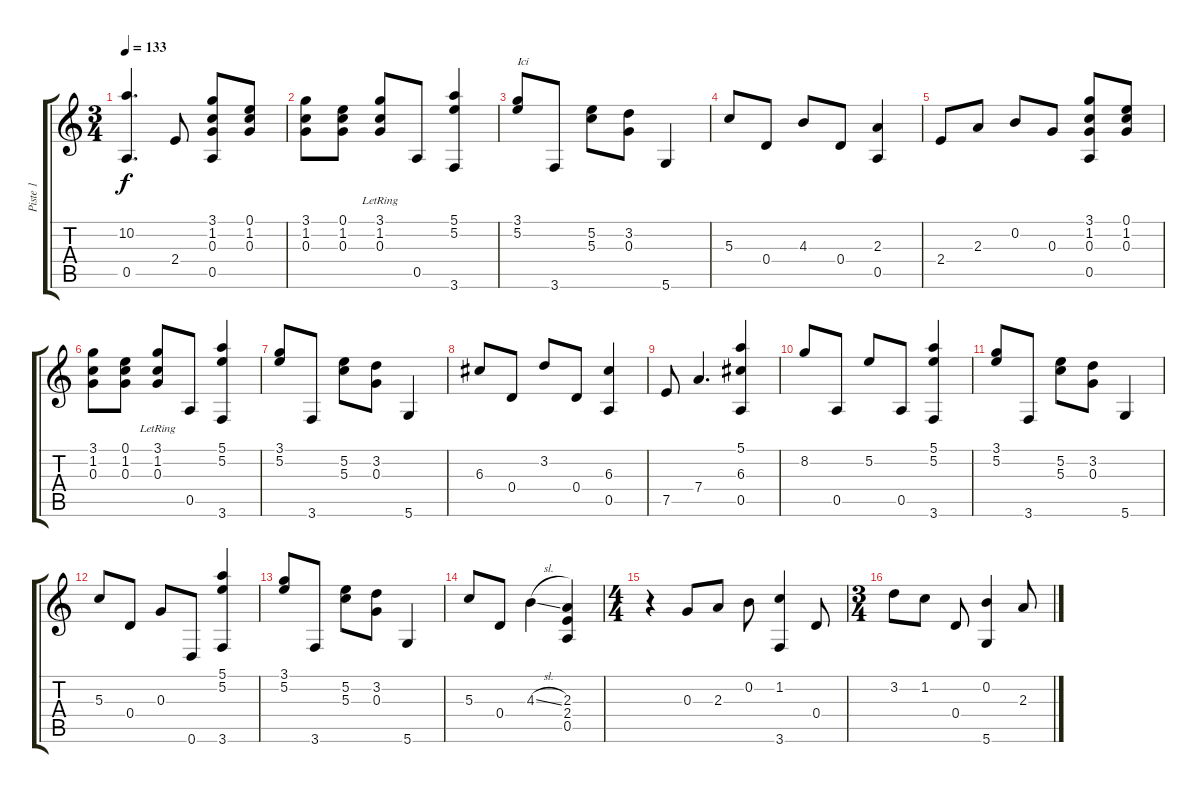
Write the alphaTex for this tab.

\track ("Piste 1" "Piste 1") {instrument acousticguitarsteel}
\staff {score tabs}
\tuning (E4 B3 G3 D3 A2 D2) {hide}
\ts (3 4)
\tempo 133
\clef g2
\ks c
(10.2 0.5).4{d dy f} 2.4.8 (3.1 1.2 0.3 0.5).8 (0.1 1.2 0.3).8 |
(3.1 1.2 0.3).8 (0.1 1.2 0.3).8 (3.1{lr} 1.2{lr} 0.3{lr}).8 0.5.8 (5.1 5.2 3.6).4 |
(3.1 5.2).8{txt "Ici"} 3.6.8 (5.2 5.3).8 (3.2 0.3).8 5.6.4 |
5.3.8 0.4.8 4.3.8 0.4.8 (2.3 0.5).4 |
2.4.8 2.3.8 0.2.8 0.3.8 (3.1 1.2 0.3 0.5).8 (0.1 1.2 0.3).8 |
(3.1 1.2 0.3).8 (0.1 1.2 0.3).8 (3.1{lr} 1.2{lr} 0.3{lr}).8 0.5.8 (5.1 5.2 3.6).4 |
(3.1 5.2).8 3.6.8 (5.2 5.3).8 (3.2 0.3).8 5.6.4 |
6.3.8 0.4.8 3.2.8 0.4.8 (6.3 0.5).4 |
7.5.8 7.4.4{d} (5.1 6.3 0.5).4 |
8.2.8 0.5.8 5.2.8 0.5.8 (5.1 5.2 3.6).4 |
(3.1 5.2).8 3.6.8 (5.2 5.3).8 (3.2 0.3).8 5.6.4 |
5.3.8 0.4.8 0.3.8 0.6.8 (5.1 5.2 3.6).4 |
(3.1 5.2).8 3.6.8 (5.2 5.3).8 (3.2 0.3).8 5.6.4 |
5.3.8 0.4.8 4.3{sl}.4 (2.3 2.4 0.5).4 |
\ts (4 4)
r.4 0.3.8 2.3.8 0.2.8 (1.2 3.6).4 0.4.8 |
\ts (3 4)
3.2.8 1.2.8 0.4.8 (0.2 5.6).4 2.3.8
